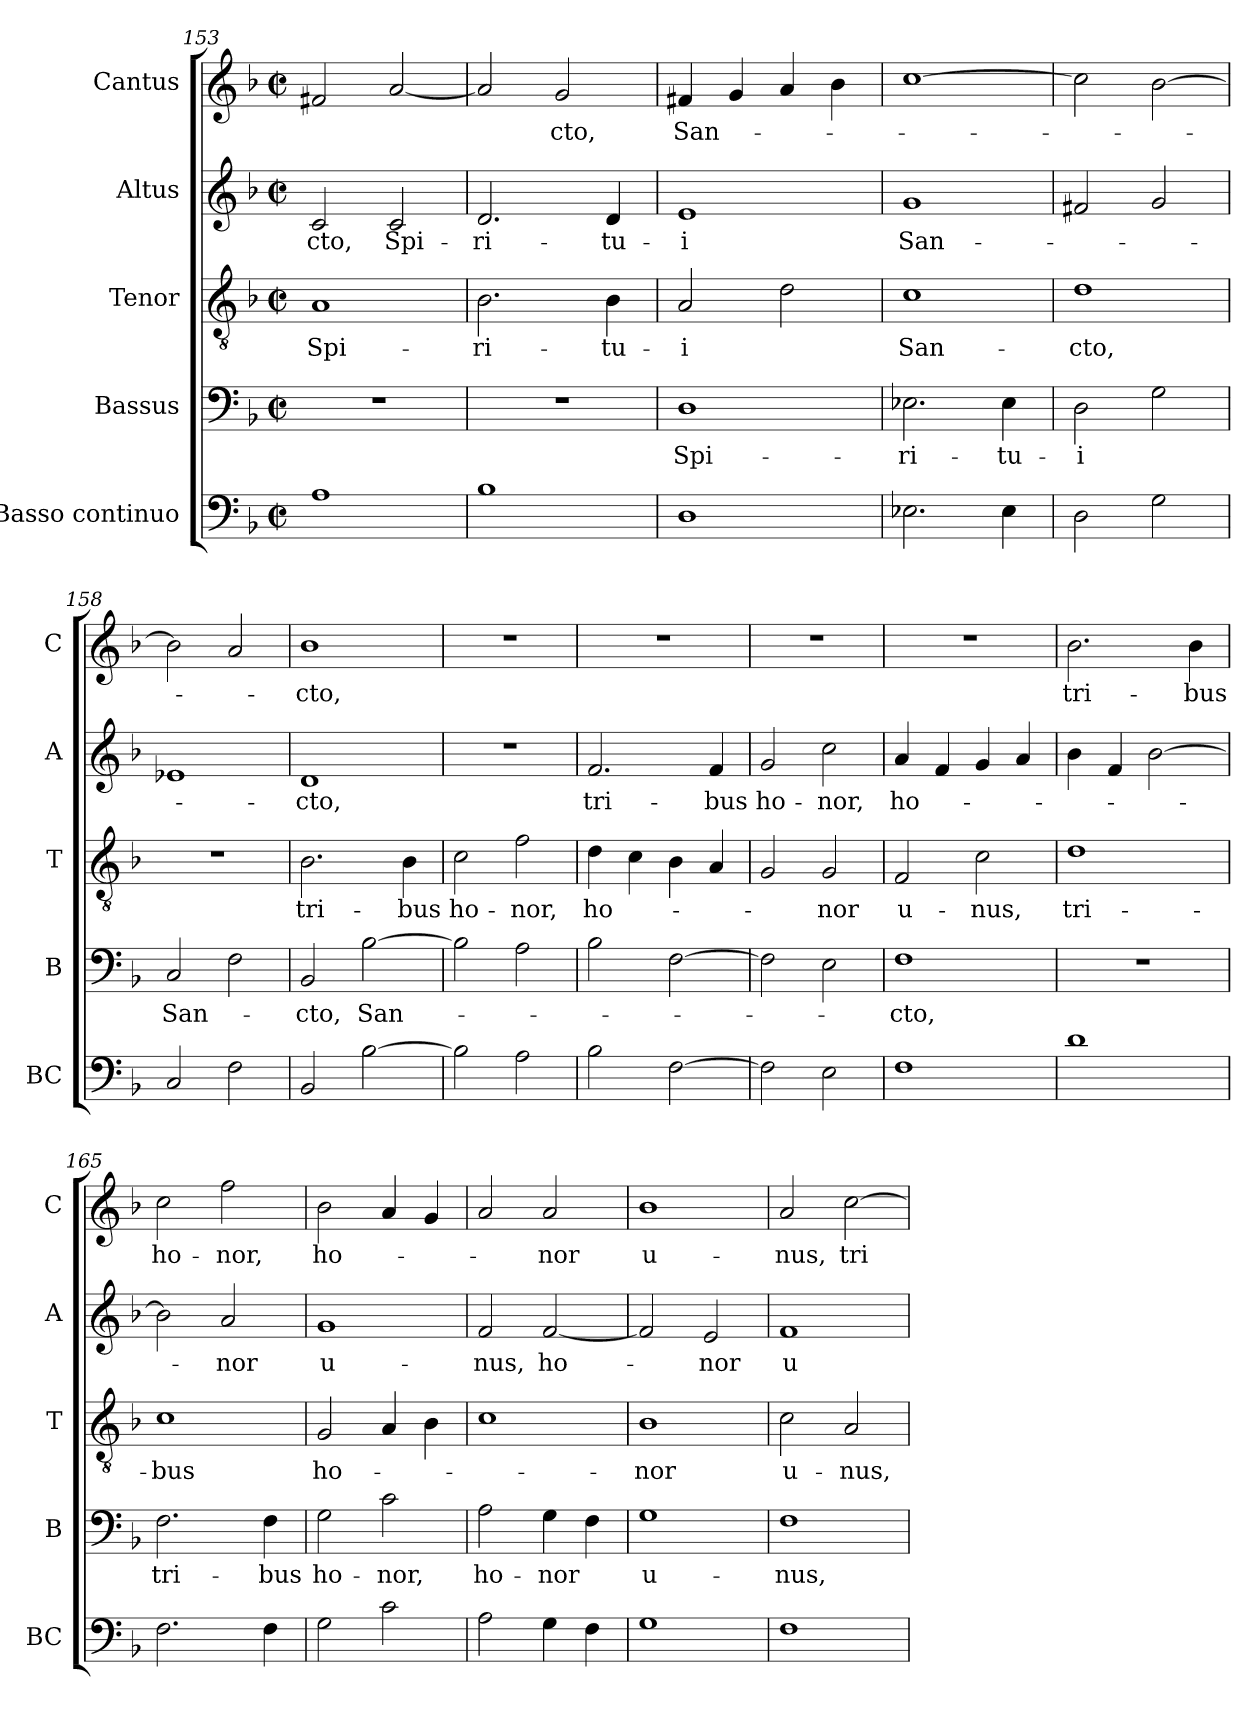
**kern	**kern	**text	**kern	**text	**kern	**text	**kern	**text
*part5	*part4	*part4	*part3	*part3	*part2	*part2	*part1	*part1
*staff5	*staff4	*staff4	*staff3	*staff3	*staff2	*staff2	*staff1	*staff1
*I"Basso continuo	*I"Bassus	*	*I"Tenor	*	*I"Altus	*	*I"Cantus	*
*I'BC	*I'B	*	*I'T	*	*I'A	*	*I'C	*
*clefF4	*clefF4	*	*clefGv2	*	*clefG2	*	*clefG2	*
*k[b-]	*k[b-]	*	*k[b-]	*	*k[b-]	*	*k[b-]	*
*F:	*F:	*	*F:	*	*F:	*	*F:	*
*M2/2	*M2/2	*	*M2/2	*	*M2/2	*	*M2/2	*
*met(c|)	*met(c|)	*	*met(c|)	*	*met(c|)	*	*met(c|)	*
=153	=153	=153	=153	=153	=153	=153	=153	=153
!	!	!	!	!LO:LY:b	!	!LO:LY:b	!	!
1A	1r	.	1A	Spi-	2c/	-cto,	2f#X/	.
!	!	!	!	!	!	!LO:LY:b	!	!
.	.	.	.	.	2c/	Spi-	[2a/	.
=154	=154	=154	=154	=154	=154	=154	=154	=154
!	!	!	!	!LO:LY:b	!	!LO:LY:b	!	!
1B-	1r	.	2.B-\	-ri-	2.d/	-ri-	2a/]	.
!	!	!	!	!	!	!	!	!LO:LY:b
.	.	.	.	.	.	.	2g/	-cto,
!	!	!	!	!LO:LY:b	!	!LO:LY:b	!	!
.	.	.	4B-\	-tu-	4d/	-tu-	.	.
=155	=155	=155	=155	=155	=155	=155	=155	=155
!	!	!LO:LY:b	!	!LO:LY:b	!	!LO:LY:b	!	!LO:LY:b
1D	1D	Spi-	2A/	-i	1e	-i	4f#X/	San-
.	.	.	.	.	.	.	4g/	.
.	.	.	2d\	.	.	.	4a/	.
.	.	.	.	.	.	.	4b-\	.
=156	=156	=156	=156	=156	=156	=156	=156	=156
!	!	!LO:LY:b	!	!LO:LY:b	!	!LO:LY:b	!	!
2.E-X\	2.E-X\	-ri-	1c	San-	1g	San-	[1cc	.
!	!	!LO:LY:b	!	!	!	!	!	!
4E-\	4E-\	-tu-	.	.	.	.	.	.
=157	=157	=157	=157	=157	=157	=157	=157	=157
!	!	!LO:LY:b	!	!LO:LY:b	!	!	!	!
2D\	2D\	-i	1d	-cto,	2f#X/	.	2cc\]	.
2G\	2G\	.	.	.	2g/	.	[2b-\	.
=158	=158	=158	=158	=158	=158	=158	=158	=158
!	!	!LO:LY:b	!	!	!	!	!	!
2C/	2C/	San-	1r	.	1e-X	.	2b-\]	.
2F\	2F\	.	.	.	.	.	2a/	.
=159	=159	=159	=159	=159	=159	=159	=159	=159
!	!	!LO:LY:b	!	!LO:LY:b	!	!LO:LY:b	!	!LO:LY:b
2BB-/	2BB-/	-cto,	2.B-\	tri-	1d	-cto,	1b-	-cto,
!	!	!LO:LY:b	!	!	!	!	!	!
[2B-\	[2B-\	San-	.	.	.	.	.	.
!	!	!	!	!LO:LY:b	!	!	!	!
.	.	.	4B-\	-bus	.	.	.	.
!!LO:LB:g=z
=160	=160	=160	=160	=160	=160	=160	=160	=160
!	!	!	!	!LO:LY:b	!	!	!	!
2B-\]	2B-\]	.	2c\	ho-	1r	.	1r	.
!	!	!	!	!LO:LY:b	!	!	!	!
2A\	2A\	.	2f\	-nor,	.	.	.	.
=161	=161	=161	=161	=161	=161	=161	=161	=161
!	!	!	!	!LO:LY:b	!	!LO:LY:b	!	!
2B-\	2B-\	.	4d\	ho-	2.f/	tri-	1r	.
.	.	.	4c\	.	.	.	.	.
[2F\	[2F\	.	4B-\	.	.	.	.	.
!	!	!	!	!	!	!LO:LY:b	!	!
.	.	.	4A/	.	4f/	-bus	.	.
=162	=162	=162	=162	=162	=162	=162	=162	=162
!	!	!	!	!	!	!LO:LY:b	!	!
2F\]	2F\]	.	2G/	.	2g/	ho-	1r	.
!	!	!	!	!LO:LY:b	!	!LO:LY:b	!	!
2E\	2E\	.	2G/	-nor	2cc\	-nor,	.	.
=163	=163	=163	=163	=163	=163	=163	=163	=163
!	!	!LO:LY:b	!	!LO:LY:b	!	!LO:LY:b	!	!
1F	1F	-cto,	2F/	u-	4a/	ho-	1r	.
.	.	.	.	.	4f/	.	.	.
!	!	!	!	!LO:LY:b	!	!	!	!
.	.	.	2c\	-nus,	4g/	.	.	.
.	.	.	.	.	4a/	.	.	.
=164	=164	=164	=164	=164	=164	=164	=164	=164
!	!	!	!	!LO:LY:b	!	!	!	!LO:LY:b
1d	1r	.	1d	tri-	4b-\	.	2.b-\	tri-
.	.	.	.	.	4f/	.	.	.
.	.	.	.	.	[2b-\	.	.	.
!	!	!	!	!	!	!	!	!LO:LY:b
.	.	.	.	.	.	.	4b-\	-bus
=165	=165	=165	=165	=165	=165	=165	=165	=165
!	!	!LO:LY:b	!	!LO:LY:b	!	!	!	!LO:LY:b
2.F\	2.F\	tri-	1c	-bus	2b-\]	.	2cc\	ho-
!	!	!	!	!	!	!LO:LY:b	!	!LO:LY:b
.	.	.	.	.	2a/	-nor	2ff\	-nor,
!	!	!LO:LY:b	!	!	!	!	!	!
4F\	4F\	-bus	.	.	.	.	.	.
=166	=166	=166	=166	=166	=166	=166	=166	=166
!	!	!LO:LY:b	!	!LO:LY:b	!	!LO:LY:b	!	!LO:LY:b
2G\	2G\	ho-	2G/	ho-	1g	u-	2b-\	ho-
!	!	!LO:LY:b	!	!	!	!	!	!
2c\	2c\	-nor,	4A/	.	.	.	4a/	.
.	.	.	4B-\	.	.	.	4g/	.
=167	=167	=167	=167	=167	=167	=167	=167	=167
!	!	!LO:LY:b	!	!	!	!LO:LY:b	!	!
2A\	2A\	ho-	1c	.	2f/	-nus,	2a/	.
!	!	!LO:LY:b	!	!	!	!LO:LY:b	!	!LO:LY:b
4G\	4G\	-nor	.	.	[2f/	ho-	2a/	-nor
4F\	4F\	.	.	.	.	.	.	.
=168	=168	=168	=168	=168	=168	=168	=168	=168
!	!	!LO:LY:b	!	!LO:LY:b	!	!	!	!LO:LY:b
1G	1G	u-	1B-	-nor	2f/]	.	1b-	u-
!	!	!	!	!	!	!LO:LY:b	!	!
.	.	.	.	.	2e/	-nor	.	.
!!LO:LB:g=z
=169	=169	=169	=169	=169	=169	=169	=169	=169
!	!	!LO:LY:b	!	!LO:LY:b	!	!LO:LY:b	!	!LO:LY:b
1F	1F	-nus,	2c\	u-	1f	u-	2a/	-nus,
!	!	!	!	!LO:LY:b	!	!	!	!LO:LY:b
.	.	.	2A/	-nus,	.	.	[2cc\	tri-
=	=	=	=	=	=	=	=	=
*-	*-	*-	*-	*-	*-	*-	*-	*-
